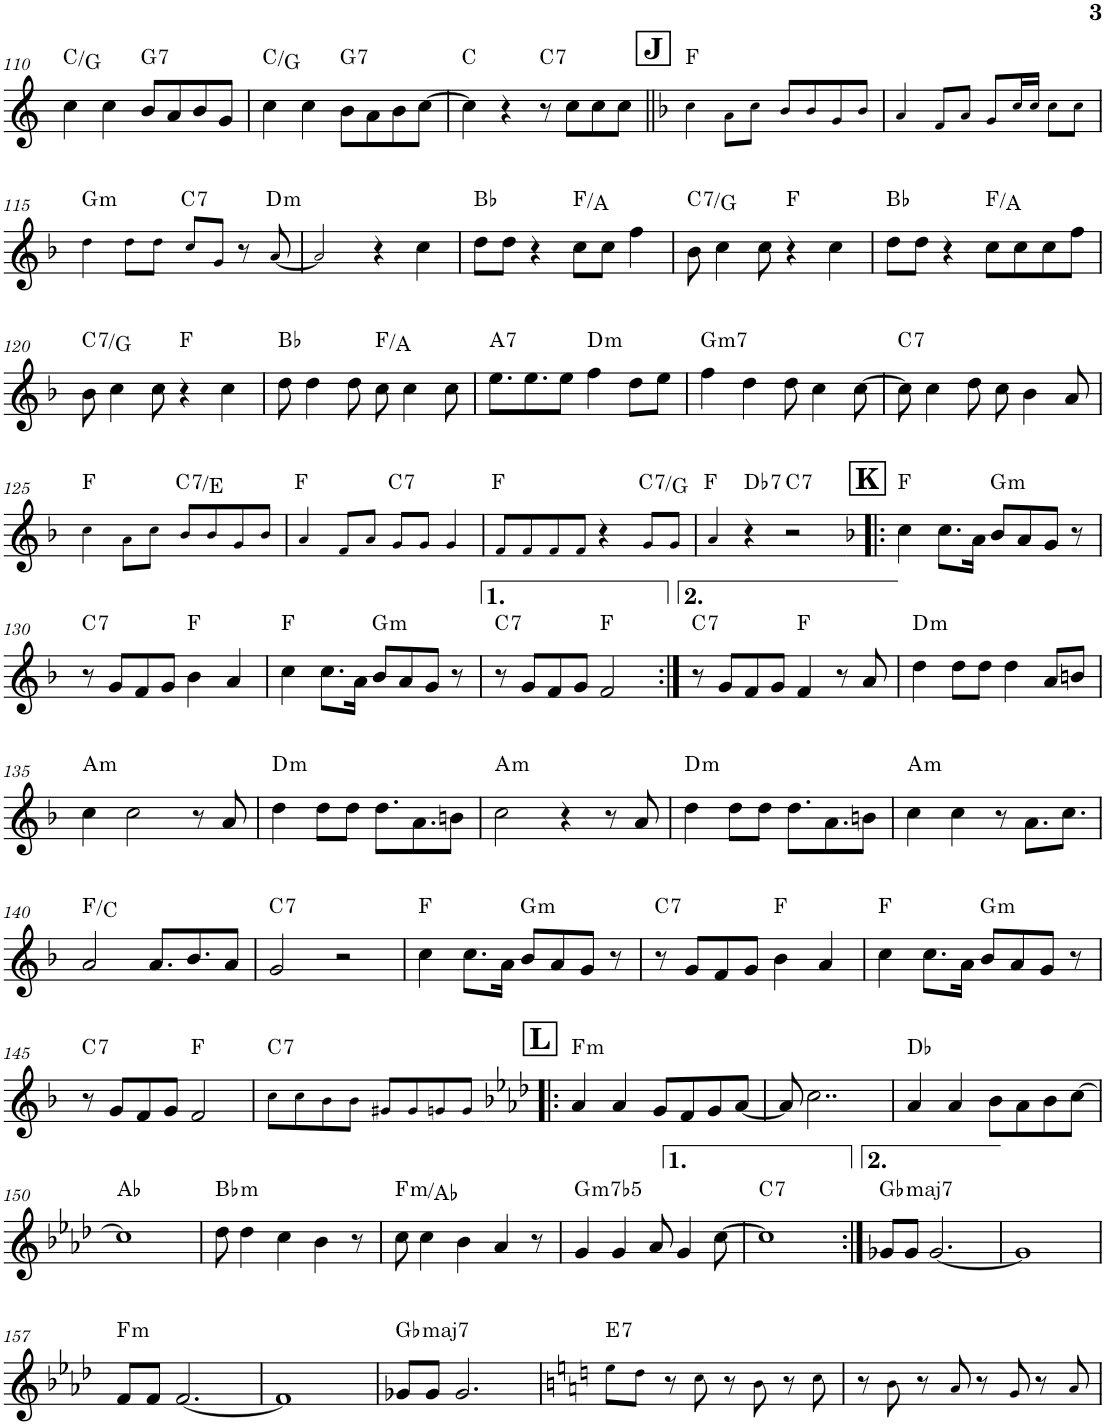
**kern	**harte
*part1	*part1
*staff1	*
*I"Flute	*
*I'Fl.	*
!!LO:PB:g=z
*clefG2	*
*k[]	*
*M4/4	*
=110	=110
4cc\	C:maj/5
4cc\	.
!	!LO:H:kt=7
8b/L	G:7
8a/	.
8b/	.
8g/J	.
=111	=111
4cc\	C:maj/5
4cc\	.
!	!LO:H:kt=7
8b\L	G:7
8a\	.
8b\	.
[8cc\J	.
=112	=112
4cc\]	C:maj
4r	.
!	!LO:H:kt=7
8r	C:7
8cc\L	.
8cc\	.
8cc\J	.
!!LO:REH:place=s1:a:B:cj:fs=14:t=J
=113||	=113||
*k[b-]	*
4cc!\	F:maj
8a!\L	.
8cc!\J	.
8b-!/L	.
8b-!/	.
8g!/	.
8b-!/J	.
=114	=114
4a!/	.
8f!/L	.
8a!/J	.
8g!/L	.
16cc!/L	.
16cc!/JJ	.
8cc!\L	.
8cc!\J	.
!!LO:LB:g=z
=115	=115
!	!LO:H:kt=m
4dd!\	G:min
8dd!\L	.
8dd!\J	.
!	!LO:H:kt=7
8cc!/L	C:7
8g!/J	.
8r	.
!	!LO:H:kt=m
[8a!/	D:min
=116	=116
2a!/]	.
4r	.
4cc\	.
=117	=117
8dd\L	Bb:maj
8dd\J	.
4r	.
8cc\L	F:maj/3
8cc\J	.
4ff\	.
=118	=118
!	!LO:H:kt=7
8b-\	C:7/5
4cc\	.
8cc\	.
4r	F:maj
4cc\	.
=119	=119
8dd\L	Bb:maj
8dd\J	.
4r	.
8cc\L	F:maj/3
8cc\	.
8cc\	.
8ff\J	.
!!LO:LB:g=z
=120	=120
!	!LO:H:kt=7
8b-\	C:7/5
4cc\	.
8cc\	.
4r	F:maj
4cc\	.
=121	=121
8dd\	Bb:maj
4dd\	.
8dd\	.
8cc\	F:maj/3
4cc\	.
8cc\	.
=122	=122
!	!LO:H:kt=7
8.ee\L	A:7
8.ee\	.
8ee\J	.
!	!LO:H:kt=m
4ff\	D:min
8dd\L	.
8ee\J	.
=123	=123
!	!LO:H:kt=m7
4ff\	G:min7
4dd\	.
8dd\	.
4cc\	.
[8cc\	.
=124	=124
!	!LO:H:kt=7
8cc\]	C:7
4cc\	.
8dd\	.
8cc\	.
4b-\	.
8a/	.
!!LO:LB:g=z
=125	=125
4cc!\	F:maj
8a!\L	.
8cc!\J	.
!	!LO:H:kt=7
8b-!/L	C:7/3
8b-!/	.
8g!/	.
8b-!/J	.
=126	=126
4a!/	F:maj
8f!/L	.
8a!/J	.
!	!LO:H:kt=7
8g!/L	C:7
8g!/J	.
4g!/	.
=127	=127
8f!/L	F:maj
8f!/	.
8f!/	.
8f!/J	.
4r	.
!	!LO:H:kt=7
8g!/L	C:7/5
8g!/J	.
=128	=128
4a!/	F:maj
!	!LO:H:kt=7
4r	Db:7
!	!LO:H:kt=7
2r	C:7
!!LO:REH:place=s1:a:B:cj:fs=14:t=K
=129!|:	=129!|:
*k[b-]	*
4cc\	F:maj
8.cc\L	.
16a\Jk	.
!	!LO:H:kt=m
8b-/L	G:min
8a/	.
8g/J	.
8r	.
!!LO:LB:g=z
=130	=130
!	!LO:H:kt=7
8r	C:7
8g/L	.
8f/	.
8g/J	.
4b-\	F:maj
4a/	.
=131	=131
4cc\	F:maj
8.cc\L	.
16a\Jk	.
!	!LO:H:kt=m
8b-/L	G:min
8a/	.
8g/J	.
8r	.
=132	=132
!	!LO:H:kt=7
8r	C:7
8g/L	.
8f/	.
8g/J	.
2f/	F:maj
=133:|!	=133:|!
!	!LO:H:kt=7
8r	C:7
8g/L	.
8f/	.
8g/J	.
4f/	F:maj
8r	.
8a/	.
=134	=134
!	!LO:H:kt=m
4dd\	D:min
8dd\L	.
8dd\J	.
4dd\	.
8a/L	.
8bn/J	.
!!LO:LB:g=z
=135	=135
!	!LO:H:kt=m
4cc\	A:min
2cc\	.
8r	.
8a/	.
=136	=136
!	!LO:H:kt=m
4dd\	D:min
8dd\L	.
8dd\J	.
8.dd\L	.
8.a\	.
8bn\J	.
=137	=137
!	!LO:H:kt=m
2cc\	A:min
4r	.
8r	.
8a/	.
=138	=138
!	!LO:H:kt=m
4dd\	D:min
8dd\L	.
8dd\J	.
8.dd\L	.
8.a\	.
8bn\J	.
=139	=139
!	!LO:H:kt=m
4cc\	A:min
4cc\	.
8r	.
8.a\L	.
8.cc\J	.
!!LO:LB:g=z
=140	=140
2a/	F:maj/5
8.a/L	.
8.b-/	.
8a/J	.
=141	=141
!	!LO:H:kt=7
2g/	C:7
2r	.
=142	=142
4cc\	F:maj
8.cc\L	.
16a\Jk	.
!	!LO:H:kt=m
8b-/L	G:min
8a/	.
8g/J	.
8r	.
=143	=143
!	!LO:H:kt=7
8r	C:7
8g/L	.
8f/	.
8g/J	.
4b-\	F:maj
4a/	.
=144	=144
4cc\	F:maj
8.cc\L	.
16a\Jk	.
!	!LO:H:kt=m
8b-/L	G:min
8a/	.
8g/J	.
8r	.
!!LO:LB:g=z
=145	=145
!	!LO:H:kt=7
8r	C:7
8g/L	.
8f/	.
8g/J	.
2f/	F:maj
=146	=146
!	!LO:H:kt=7
8cc!\L	C:7
8cc!\	.
8b-!\	.
8b-!\J	.
8g#X!/L	.
8g#!/	.
8gn!/	.
8g!/J	.
!!LO:REH:place=s1:a:B:cj:fs=14:t=L
=147!|:	=147!|:
*k[b-e-a-d-]	*
!	!LO:H:kt=m
4a-/	F:min
4a-/	.
8g/L	.
8f/	.
8g/	.
[8a-/J	.
=148	=148
8a-/]	.
2..cc\	.
=149	=149
4a-/	Db:maj
4a-/	.
8b-\L	.
8a-\	.
8b-\	.
[8cc\J	.
!!LO:LB:g=z
=150	=150
1cc]	Ab:maj
=151	=151
!	!LO:H:kt=m
8dd-\	Bb:min
4dd-\	.
4cc\	.
4b-\	.
8r	.
=152	=152
!	!LO:H:kt=m
8cc\	F:min/b3
4cc\	.
4b-\	.
4a-/	.
8r	.
=153	=153
!	!LO:H:kt=m7b5
4g/	G:hdim7
4g/	.
8a-/	.
4g/	.
[8cc\	.
=154	=154
!	!LO:H:kt=7
1cc]	C:7
=155:|!	=155:|!
!	!LO:H:kt=maj7
8g-X/L	Gb:maj7
8g-/J	.
[2.g-/	.
=156	=156
1g-]	.
!!LO:LB:g=z
=157	=157
!	!LO:H:kt=m
8f/L	F:min
8f/J	.
[2.f/	.
=158	=158
1f]	.
=159	=159
!	!LO:H:kt=maj7
8g-X/L	Gb:maj7
8g-/J	.
2.g-/	.
=160	=160
*k[]	*
!	!LO:H:kt=7
8ee!\L	E:7
8dd!\J	.
8r	.
8cc!\	.
8r	.
8b!\	.
8r	.
8cc!\	.
=161	=161
8r	.
8b!\	.
8r	.
8a!/	.
8r	.
8g!/	.
8r	.
8a!/	.
=	=
*-	*-
